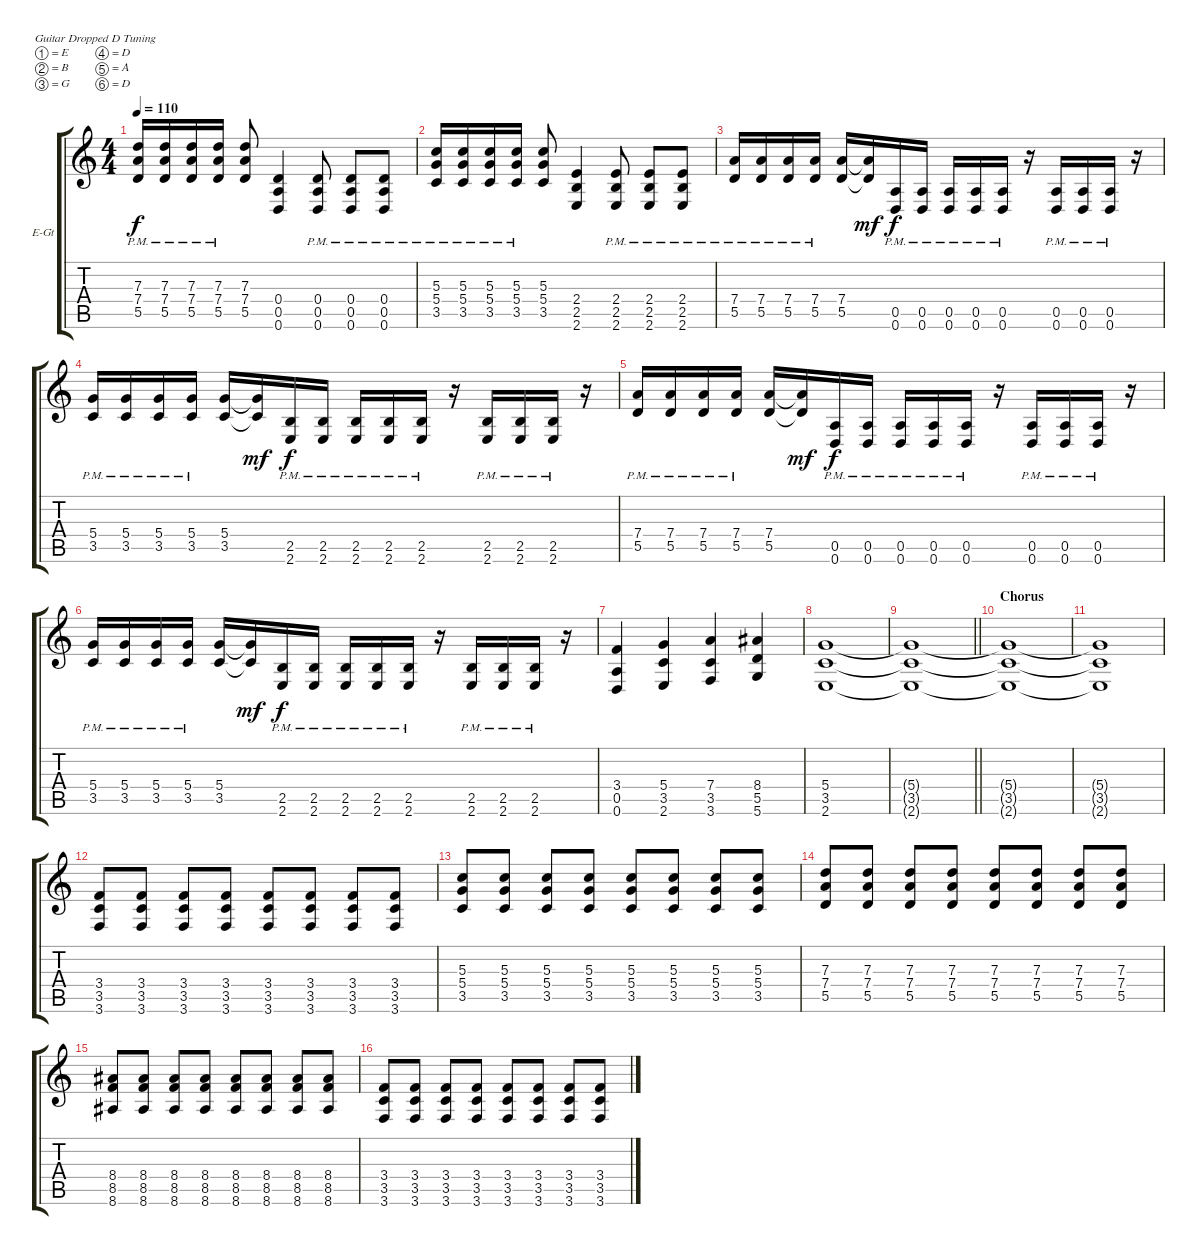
\bracketExtendMode groupsimilarinstruments
\firstSystemTrackNameOrientation horizontal
\otherSystemsTrackNameOrientation horizontal
\track ("  Zacky Vengeance - Lead" "E-Gt") {instrument overdrivenguitar}
\staff {score tabs}
\tuning (E4 B3 G3 D3 A2 D2)
\ts (4 4)
\tempo 110
\clef g2
\ks c
(7.3{pm} 7.4{pm} 5.5{pm}).16{dy f} (7.3{pm} 7.4{pm} 5.5{pm}).16 (7.3{pm} 7.4{pm} 5.5{pm}).16 (7.3{pm} 7.4{pm} 5.5{pm}).16 (7.3 7.4 5.5).8 (0.5 0.6 0.4).4 (0.5{pm} 0.4{pm} 0.6{pm}).8 (0.5{pm} 0.6{pm} 0.4{pm}).8 (0.5{pm} 0.4{pm} 0.6{pm}).8 |
(5.3{pm} 3.5{pm} 5.4{pm}).16 (5.3{pm} 3.5{pm} 5.4{pm}).16 (5.3{pm} 3.5{pm} 5.4{pm}).16 (5.3{pm} 3.5{pm} 5.4{pm}).16 (5.3 3.5 5.4).8 (2.5 2.6 2.4).4 (2.5{pm} 2.6{pm} 2.4{pm}).8 (2.5{pm} 2.6{pm} 2.4{pm}).8 (2.5{pm} 2.6{pm} 2.4{pm}).8 |
(7.4{pm} 5.5{pm}).16 (7.4{pm} 5.5{pm}).16 (7.4{pm} 5.5{pm}).16 (7.4{pm} 5.5{pm}).16 (7.4 5.5).16 (7.4{t} 5.5{t}).16{dy mf} (0.5{pm} 0.6{pm}).16{dy f} (0.5{pm} 0.6{pm}).16 (0.5{pm} 0.6{pm}).16 (0.5{pm} 0.6{pm}).16 (0.5{pm} 0.6{pm}).16 r.16 (0.5{pm} 0.6{pm}).16 (0.5{pm} 0.6{pm}).16 (0.5{pm} 0.6{pm}).16 r.16 |
(5.4{pm} 3.5{pm}).16 (5.4{pm} 3.5{pm}).16 (5.4{pm} 3.5{pm}).16 (5.4{pm} 3.5{pm}).16 (5.4 3.5).16 (5.4{t} 3.5{t}).16{dy mf} (2.5{pm} 2.6{pm}).16{dy f} (2.5{pm} 2.6{pm}).16 (2.5{pm} 2.6{pm}).16 (2.5{pm} 2.6{pm}).16 (2.5{pm} 2.6{pm}).16 r.16 (2.5{pm} 2.6{pm}).16 (2.5{pm} 2.6{pm}).16 (2.5{pm} 2.6{pm}).16 r.16 |
(7.4{pm} 5.5{pm}).16 (7.4{pm} 5.5{pm}).16 (7.4{pm} 5.5{pm}).16 (7.4{pm} 5.5{pm}).16 (7.4 5.5).16 (7.4{t} 5.5{t}).16{dy mf} (0.5{pm} 0.6{pm}).16{dy f} (0.5{pm} 0.6{pm}).16 (0.5{pm} 0.6{pm}).16 (0.5{pm} 0.6{pm}).16 (0.5{pm} 0.6{pm}).16 r.16 (0.5{pm} 0.6{pm}).16 (0.5{pm} 0.6{pm}).16 (0.5{pm} 0.6{pm}).16 r.16 |
(5.4{pm} 3.5{pm}).16 (5.4{pm} 3.5{pm}).16 (5.4{pm} 3.5{pm}).16 (5.4{pm} 3.5{pm}).16 (5.4 3.5).16 (5.4{t} 3.5{t}).16{dy mf} (2.5{pm} 2.6{pm}).16{dy f} (2.5{pm} 2.6{pm}).16 (2.5{pm} 2.6{pm}).16 (2.5{pm} 2.6{pm}).16 (2.5{pm} 2.6{pm}).16 r.16 (2.5{pm} 2.6{pm}).16 (2.5{pm} 2.6{pm}).16 (2.5{pm} 2.6{pm}).16 r.16 |
(3.4 0.5 0.6).4 (5.4 3.5 2.6).4 (7.4 3.5 3.6).4 (8.4 5.5 5.6).4 |
(5.4 3.5 2.6).1 |
\barLineRight lightlight
(5.4{t} 3.5{t} 2.6{t}).1 |
\section ("" "Chorus")
(5.4{t} 3.5{t} 2.6{t}).1 |
(5.4{t} 3.5{t} 2.6{t}).1 |
(3.4 3.5 3.6).8 (3.4 3.5 3.6).8 (3.4 3.5 3.6).8 (3.4 3.5 3.6).8 (3.4 3.5 3.6).8 (3.4 3.5 3.6).8 (3.4 3.5 3.6).8 (3.4 3.5 3.6).8 |
(5.3 5.4 3.5).8 (5.3 5.4 3.5).8 (5.3 5.4 3.5).8 (5.3 5.4 3.5).8 (5.3 5.4 3.5).8 (5.3 5.4 3.5).8 (5.3 5.4 3.5).8 (5.3 5.4 3.5).8 |
(7.3 7.4 5.5).8 (7.3 7.4 5.5).8 (7.3 7.4 5.5).8 (7.3 7.4 5.5).8 (7.3 7.4 5.5).8 (7.3 7.4 5.5).8 (7.3 7.4 5.5).8 (7.3 7.4 5.5).8 |
(8.4 8.5 8.6).8 (8.4 8.5 8.6).8 (8.4 8.5 8.6).8 (8.4 8.5 8.6).8 (8.4 8.5 8.6).8 (8.4 8.5 8.6).8 (8.4 8.5 8.6).8 (8.4 8.5 8.6).8 |
(3.4 3.5 3.6).8 (3.4 3.5 3.6).8 (3.4 3.5 3.6).8 (3.4 3.5 3.6).8 (3.4 3.5 3.6).8 (3.4 3.5 3.6).8 (3.4 3.5 3.6).8 (3.4 3.5 3.6).8
